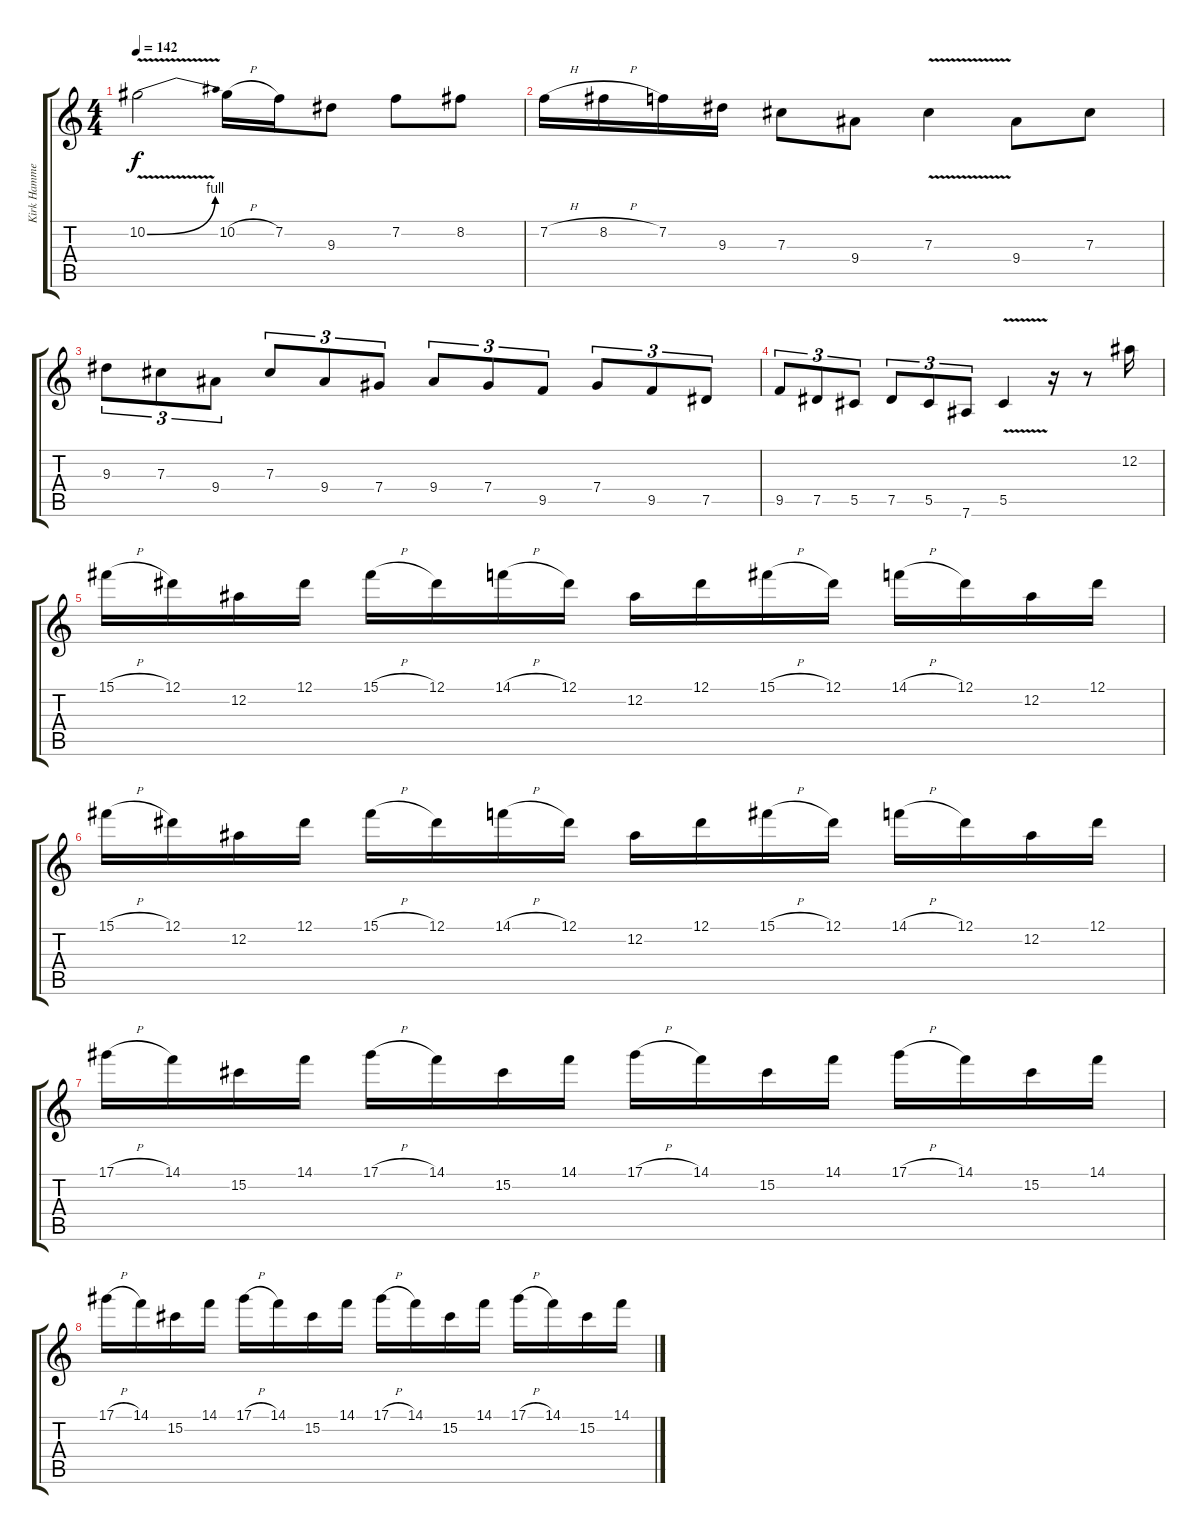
\track ("Kirk Hammett (Distortion Guitar)" "Kirk Hamme") {instrument overdrivenguitar}
\staff {score tabs}
\tuning (Eb4 Bb3 Gb3 Db3 Ab2 Eb2) {hide}
\ts (4 4)
\tempo 142
\clef g2
\ks c
10.2{be (bend 0 0 60 4) v}.2{dy f} 10.2{h}.16 7.2.16 9.3.8 7.2.8 8.2.8 |
7.2{h}.16 8.2{h}.16 7.2.16 9.3.16 7.3.8 9.4.8 7.3{v}.4 9.4.8 7.3.8 |
9.3.8{tu (3 2)} 7.3.8{tu (3 2)} 9.4.8{tu (3 2)} 7.3.8{tu (3 2)} 9.4.8{tu (3 2)} 7.4.8{tu (3 2)} 9.4.8{tu (3 2)} 7.4.8{tu (3 2)} 9.5.8{tu (3 2)} 7.4.8{tu (3 2)} 9.5.8{tu (3 2)} 7.5.8{tu (3 2)} |
9.5.8{tu (3 2)} 7.5.8{tu (3 2)} 5.5.8{tu (3 2)} 7.5.8{tu (3 2)} 5.5.8{tu (3 2)} 7.6.8{tu (3 2)} 5.5{v}.4 r.16 r.8 12.2.16 |
15.1{h}.16 12.1.16 12.2.16 12.1.16 15.1{h}.16 12.1.16 14.1{h}.16 12.1.16 12.2.16 12.1.16 15.1{h}.16 12.1.16 14.1{h}.16 12.1.16 12.2.16 12.1.16 |
15.1{h}.16 12.1.16 12.2.16 12.1.16 15.1{h}.16 12.1.16 14.1{h}.16 12.1.16 12.2.16 12.1.16 15.1{h}.16 12.1.16 14.1{h}.16 12.1.16 12.2.16 12.1.16 |
17.1{h}.16 14.1.16 15.2.16 14.1.16 17.1{h}.16 14.1.16 15.2.16 14.1.16 17.1{h}.16 14.1.16 15.2.16 14.1.16 17.1{h}.16 14.1.16 15.2.16 14.1.16 |
17.1{h}.16 14.1.16 15.2.16 14.1.16 17.1{h}.16 14.1.16 15.2.16 14.1.16 17.1{h}.16 14.1.16 15.2.16 14.1.16 17.1{h}.16 14.1.16 15.2.16 14.1.16
